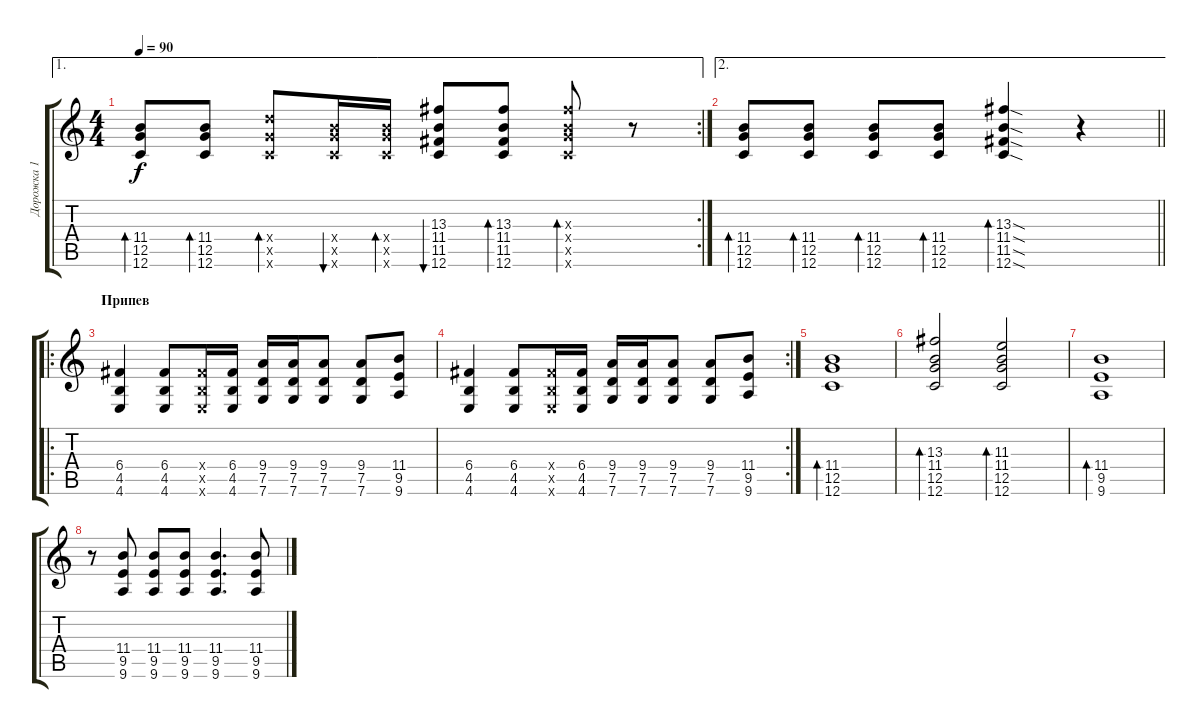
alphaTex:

\track ("Дорожка 1" "Дорожка 1") {instrument distortionguitar}
\staff {score tabs}
\tuning (D4 A3 F3 C3 G2 C2) {hide}
\ae 1
\rc 2
\ts (4 4)
\tempo 90
\clef g2
\ks c
(11.4 12.5 12.6).8{bd 60 dy f} (11.4 12.5 12.6).8{bd 60} (14.4{x} 12.5{x} 12.6{x}).8{bd 60} (11.4{x} 12.5{x} 12.6{x}).16{bu 60} (11.4{x} 12.5{x} 12.6{x}).16{bd 60} (13.3 11.4 11.5 12.6).8{bu 60} (13.3 11.4 11.5 12.6).8{bd 60} (13.3{x} 11.4{x} 12.5{x} 12.6{x}).8{bd 60} r.8 |
\ae 2
\barLineRight lightlight
(11.4 12.5 12.6).8{bd 60} (11.4 12.5 12.6).8{bd 60} (11.4 12.5 12.6).8{bd 60} (11.4 12.5 12.6).8{bd 60} (13.3{sod} 11.4{sod} 11.5{sod} 12.6{sod}).4{bd 60} r.4 |
\ro
\section ("" "Припев")
(6.4 4.5 4.6).4{volume 13 instrument distortionguitar} (6.4 4.5 4.6).8 (6.4{x} 4.5{x} 4.6{x}).16 (6.4 4.5 4.6).16 (9.4 7.5 7.6).16 (9.4 7.5 7.6).16 (9.4 7.5 7.6).8 (9.4 7.5 7.6).8 (11.4 9.5 9.6).8 |
\rc 2
(6.4 4.5 4.6).4 (6.4 4.5 4.6).8 (6.4{x} 4.5{x} 4.6{x}).16 (6.4 4.5 4.6).16 (9.4 7.5 7.6).16 (9.4 7.5 7.6).16 (9.4 7.5 7.6).8 (9.4 7.5 7.6).8 (11.4 9.5 9.6).8 |
(11.4 12.5 12.6).1{bd 60 volume 9} |
(13.3 11.4 12.5 12.6).2{bd 240 volume 13 instrument electricguitarjazz} (11.3 11.4 12.5 12.6).2{bd 240} |
(11.4 9.5 9.6).1{bd 240} |
r.8{instrument distortionguitar} (11.4 9.5 9.6).8 (11.4 9.5 9.6).8 (11.4 9.5 9.6).8 (11.4 9.5 9.6).4{d} (11.4 9.5 9.6).8
